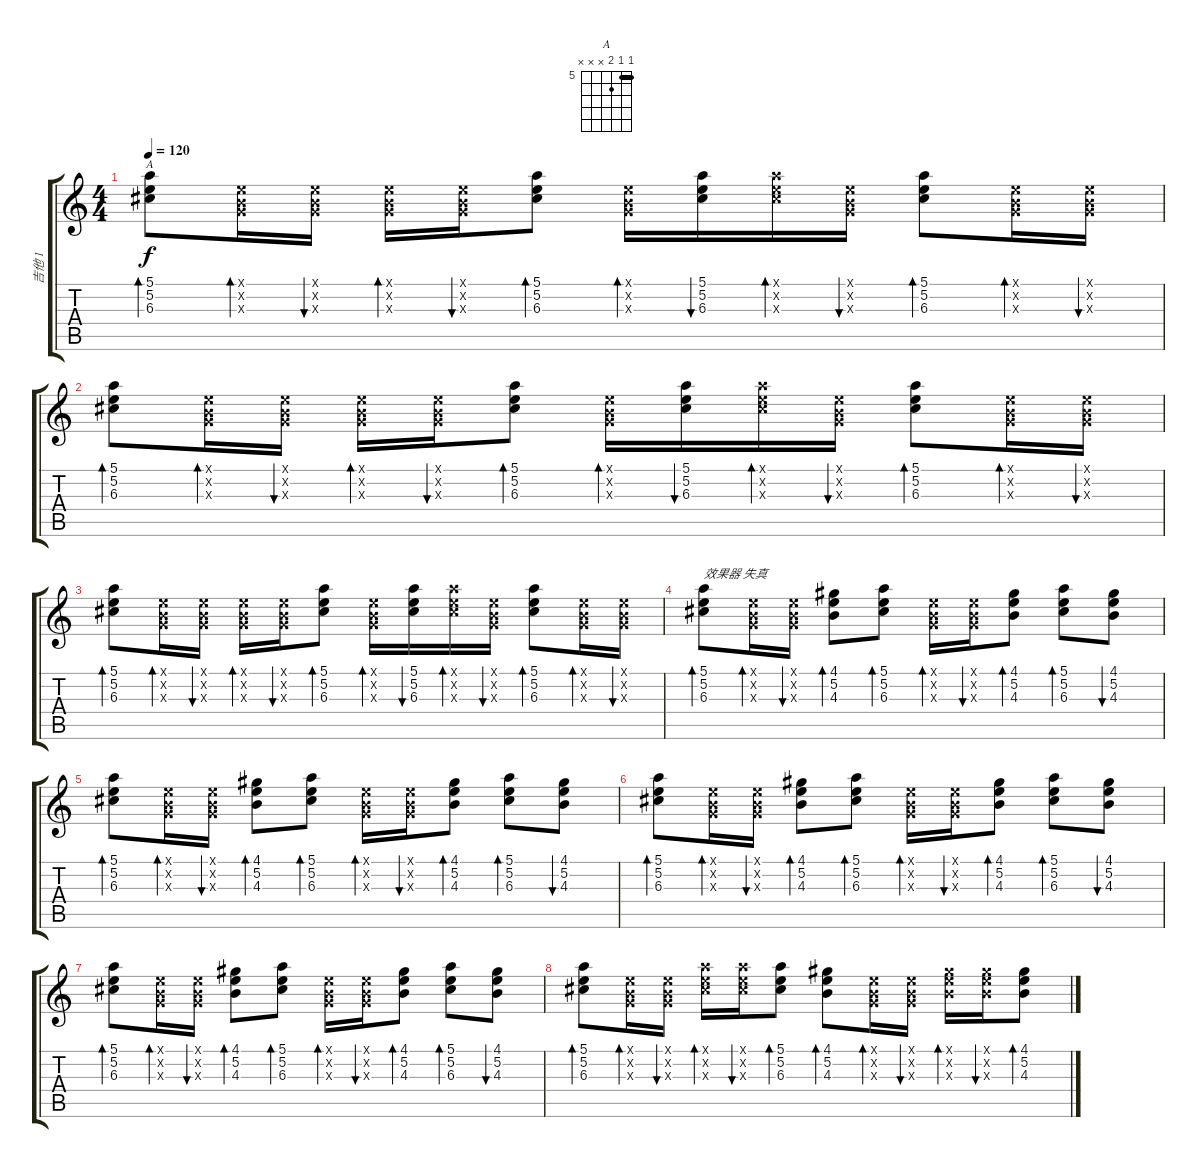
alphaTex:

\track ("吉他 1" "吉他 1") {instrument acousticguitarsteel}
\staff {score tabs}
\tuning (E4 B3 G3 D3 A2 E2) {hide}
\chord ("A" 5 5 6 x x x) {firstfret 5 barre 5}
\ts (4 4)
\tempo 120
\clef g2
\ks c
(5.1 5.2 6.3).8{bd 60 ch "A" dy f} (0.1{x} 0.2{x} 0.3{x}).16{bd 60} (0.1{x} 0.2{x} 0.3{x}).16{bu 60} (0.1{x} 0.2{x} 0.3{x}).16{bd 60} (0.1{x} 0.2{x} 0.3{x}).16{bu 60} (5.1 5.2 6.3).8{bd 60} (0.1{x} 0.2{x} 0.3{x}).16{bd 60} (5.1 5.2 6.3).16{bu 60} (5.1{x} 5.2{x} 6.3{x}).16{bd 60} (0.1{x} 0.2{x} 0.3{x}).16{bu 60} (5.1 5.2 6.3).8{bd 60} (0.1{x} 0.2{x} 0.3{x}).16{bd 60} (0.1{x} 0.2{x} 0.3{x}).16{bu 60} |
(5.1 5.2 6.3).8{bd 60} (0.1{x} 0.2{x} 0.3{x}).16{bd 60} (0.1{x} 0.2{x} 0.3{x}).16{bu 60} (0.1{x} 0.2{x} 0.3{x}).16{bd 60} (0.1{x} 0.2{x} 0.3{x}).16{bu 60} (5.1 5.2 6.3).8{bd 60} (0.1{x} 0.2{x} 0.3{x}).16{bd 60} (5.1 5.2 6.3).16{bu 60} (5.1{x} 5.2{x} 6.3{x}).16{bd 60} (0.1{x} 0.2{x} 0.3{x}).16{bu 60} (5.1 5.2 6.3).8{bd 60} (0.1{x} 0.2{x} 0.3{x}).16{bd 60} (0.1{x} 0.2{x} 0.3{x}).16{bu 60} |
(5.1 5.2 6.3).8{bd 60} (0.1{x} 0.2{x} 0.3{x}).16{bd 60} (0.1{x} 0.2{x} 0.3{x}).16{bu 60} (0.1{x} 0.2{x} 0.3{x}).16{bd 60} (0.1{x} 0.2{x} 0.3{x}).16{bu 60} (5.1 5.2 6.3).8{bd 60} (0.1{x} 0.2{x} 0.3{x}).16{bd 60} (5.1 5.2 6.3).16{bu 60} (5.1{x} 5.2{x} 6.3{x}).16{bd 60} (0.1{x} 0.2{x} 0.3{x}).16{bu 60} (5.1 5.2 6.3).8{bd 60} (0.1{x} 0.2{x} 0.3{x}).16{bd 60} (0.1{x} 0.2{x} 0.3{x}).16{bu 60} |
(5.1 5.2 6.3).8{bd 60 txt "效果器 失真" volume 10 instrument overdrivenguitar} (0.1{x} 0.2{x} 0.3{x}).16{bd 60} (0.1{x} 0.2{x} 0.3{x}).16{bu 60} (4.1 5.2 4.3).8{bd 60} (5.1 5.2 6.3).8{bd 60} (0.1{x} 0.2{x} 0.3{x}).16{bd 60} (0.1{x} 0.2{x} 0.3{x}).16{bu 60} (4.1 5.2 4.3).8{bd 60} (5.1 5.2 6.3).8{bd 60} (4.1 5.2 4.3).8{bu 60} |
(5.1 5.2 6.3).8{bd 60} (0.1{x} 0.2{x} 0.3{x}).16{bd 60} (0.1{x} 0.2{x} 0.3{x}).16{bu 60} (4.1 5.2 4.3).8{bd 60} (5.1 5.2 6.3).8{bd 60} (0.1{x} 0.2{x} 0.3{x}).16{bd 60} (0.1{x} 0.2{x} 0.3{x}).16{bu 60} (4.1 5.2 4.3).8{bd 60} (5.1 5.2 6.3).8{bd 60} (4.1 5.2 4.3).8{bu 60} |
(5.1 5.2 6.3).8{bd 60} (0.1{x} 0.2{x} 0.3{x}).16{bd 60} (0.1{x} 0.2{x} 0.3{x}).16{bu 60} (4.1 5.2 4.3).8{bd 60} (5.1 5.2 6.3).8{bd 60} (0.1{x} 0.2{x} 0.3{x}).16{bd 60} (0.1{x} 0.2{x} 0.3{x}).16{bu 60} (4.1 5.2 4.3).8{bd 60} (5.1 5.2 6.3).8{bd 60} (4.1 5.2 4.3).8{bu 60} |
(5.1 5.2 6.3).8{bd 60} (0.1{x} 0.2{x} 0.3{x}).16{bd 60} (0.1{x} 0.2{x} 0.3{x}).16{bu 60} (4.1 5.2 4.3).8{bd 60} (5.1 5.2 6.3).8{bd 60} (0.1{x} 0.2{x} 0.3{x}).16{bd 60} (0.1{x} 0.2{x} 0.3{x}).16{bu 60} (4.1 5.2 4.3).8{bd 60} (5.1 5.2 6.3).8{bd 60} (4.1 5.2 4.3).8{bu 60} |
(5.1 5.2 6.3).8{bd 60} (0.1{x} 0.2{x} 0.3{x}).16{bd 60} (0.1{x} 0.2{x} 0.3{x}).16{bu 60} (5.1{x} 5.2{x} 6.3{x}).16{bd 60} (5.1{x} 5.2{x} 6.3{x}).16{bu 60} (5.1 5.2 6.3).8{bd 60} (4.1 5.2 4.3).8{bd 60} (0.1{x} 0.2{x} 0.3{x}).16{bd 60} (0.1{x} 0.2{x} 0.3{x}).16{bu 60} (4.1{x} 5.2{x} 4.3{x}).16{bd 60} (4.1{x} 5.2{x} 4.3{x}).16{bu 60} (4.1 5.2 4.3).8{bd 60}
